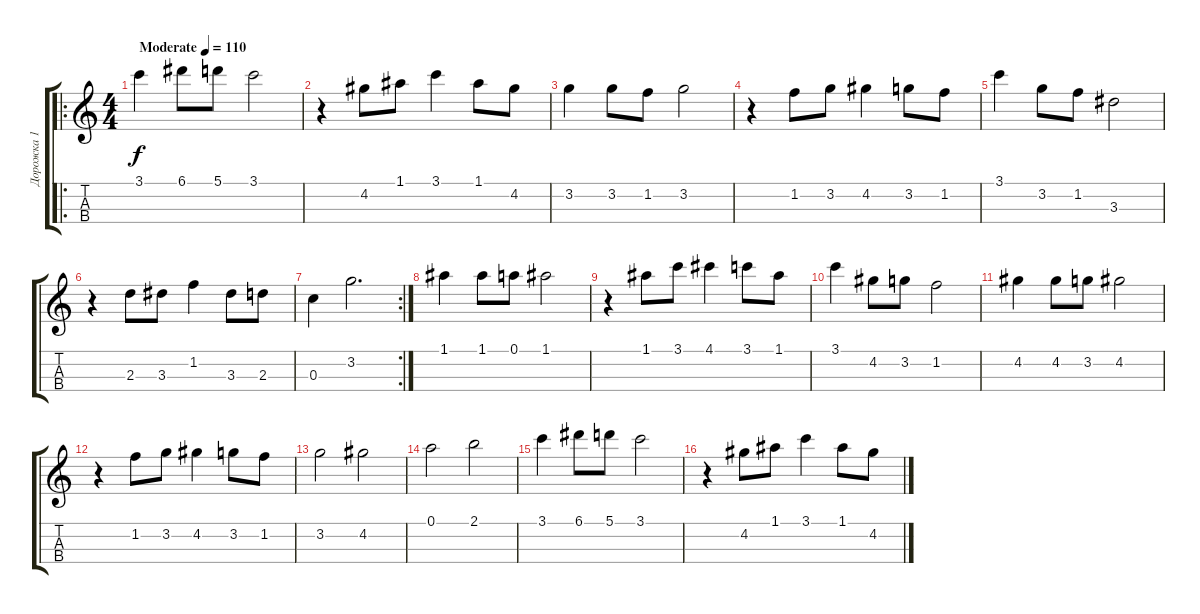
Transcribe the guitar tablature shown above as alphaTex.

\track ("Дорожка 1" "Дорожка 1") {instrument acousticguitarsteel}
\staff {score tabs}
\tuning (A4 E4 C4 G3) {hide}
\ro
\ts (4 4)
\tempo (110 "Moderate")
\clef g2
\ks c
3.1.4{dy f instrument acousticguitarsteel} 6.1.8 5.1.8 3.1.2 |
r.4 4.2.8 1.1.8 3.1.4 1.1.8 4.2.8 |
3.2.4 3.2.8 1.2.8 3.2.2 |
r.4 1.2.8 3.2.8 4.2.4 3.2.8 1.2.8 |
3.1.4 3.2.8 1.2.8 3.3.2 |
r.4 2.3.8 3.3.8 1.2.4 3.3.8 2.3.8 |
\rc 2
0.3.4 3.2.2{d} |
1.1.4 1.1.8 0.1.8 1.1.2 |
r.4 1.1.8 3.1.8 4.1.4 3.1.8 1.1.8 |
3.1.4 4.2.8 3.2.8 1.2.2 |
4.2.4 4.2.8 3.2.8 4.2.2 |
r.4 1.2.8 3.2.8 4.2.4 3.2.8 1.2.8 |
3.2.2 4.2.2 |
0.1.2 2.1.2 |
3.1.4 6.1.8 5.1.8 3.1.2 |
r.4 4.2.8 1.1.8 3.1.4 1.1.8 4.2.8
